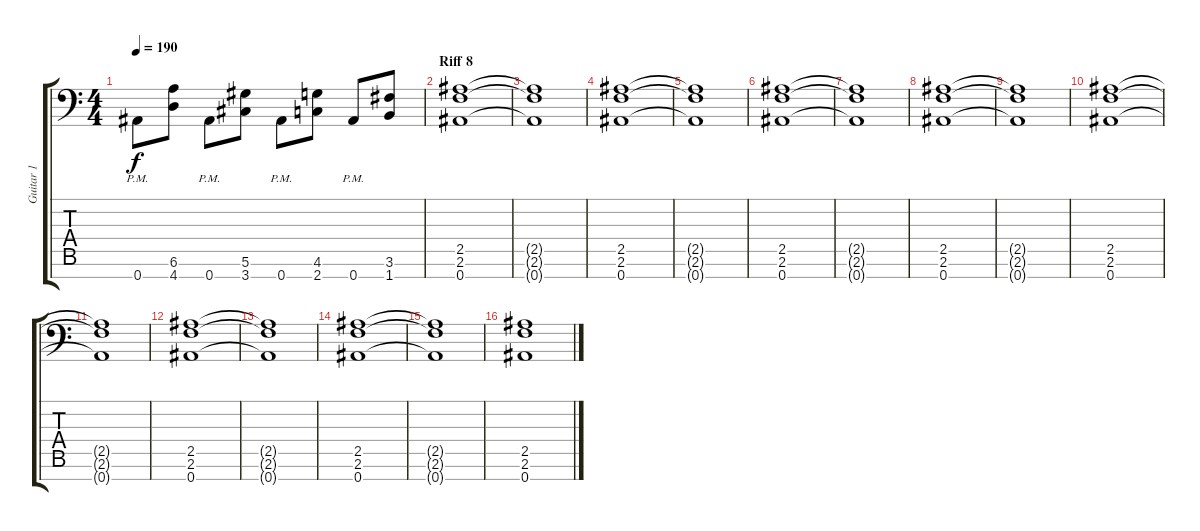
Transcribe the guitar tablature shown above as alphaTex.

\track ("Guitar 1" "Guitar 1") {instrument distortionguitar}
\staff {score tabs}
\tuning (Eb4 Bb3 Gb3 Db3 Ab2 Eb2 Bb1) {hide}
\ts (4 4)
\tempo 190
\clef f4
\ks c
0.7{pm}.8{dy f} (6.6 4.7).8 0.7{pm}.8 (5.6 3.7).8 0.7{pm}.8 (4.6 2.7).8 0.7{pm}.8 (3.6 1.7).8 |
\section ("" "Riff 8")
(2.5 2.6 0.7).1 |
(2.5{t} 2.6{t} 0.7{t}).1 |
(2.5 2.6 0.7).1 |
(2.5{t} 2.6{t} 0.7{t}).1 |
(2.5 2.6 0.7).1 |
(2.5{t} 2.6{t} 0.7{t}).1 |
(2.5 2.6 0.7).1 |
(2.5{t} 2.6{t} 0.7{t}).1 |
(2.5 2.6 0.7).1 |
(2.5{t} 2.6{t} 0.7{t}).1 |
(2.5 2.6 0.7).1 |
(2.5{t} 2.6{t} 0.7{t}).1 |
(2.5 2.6 0.7).1 |
(2.5{t} 2.6{t} 0.7{t}).1 |
(2.5 2.6 0.7).1
